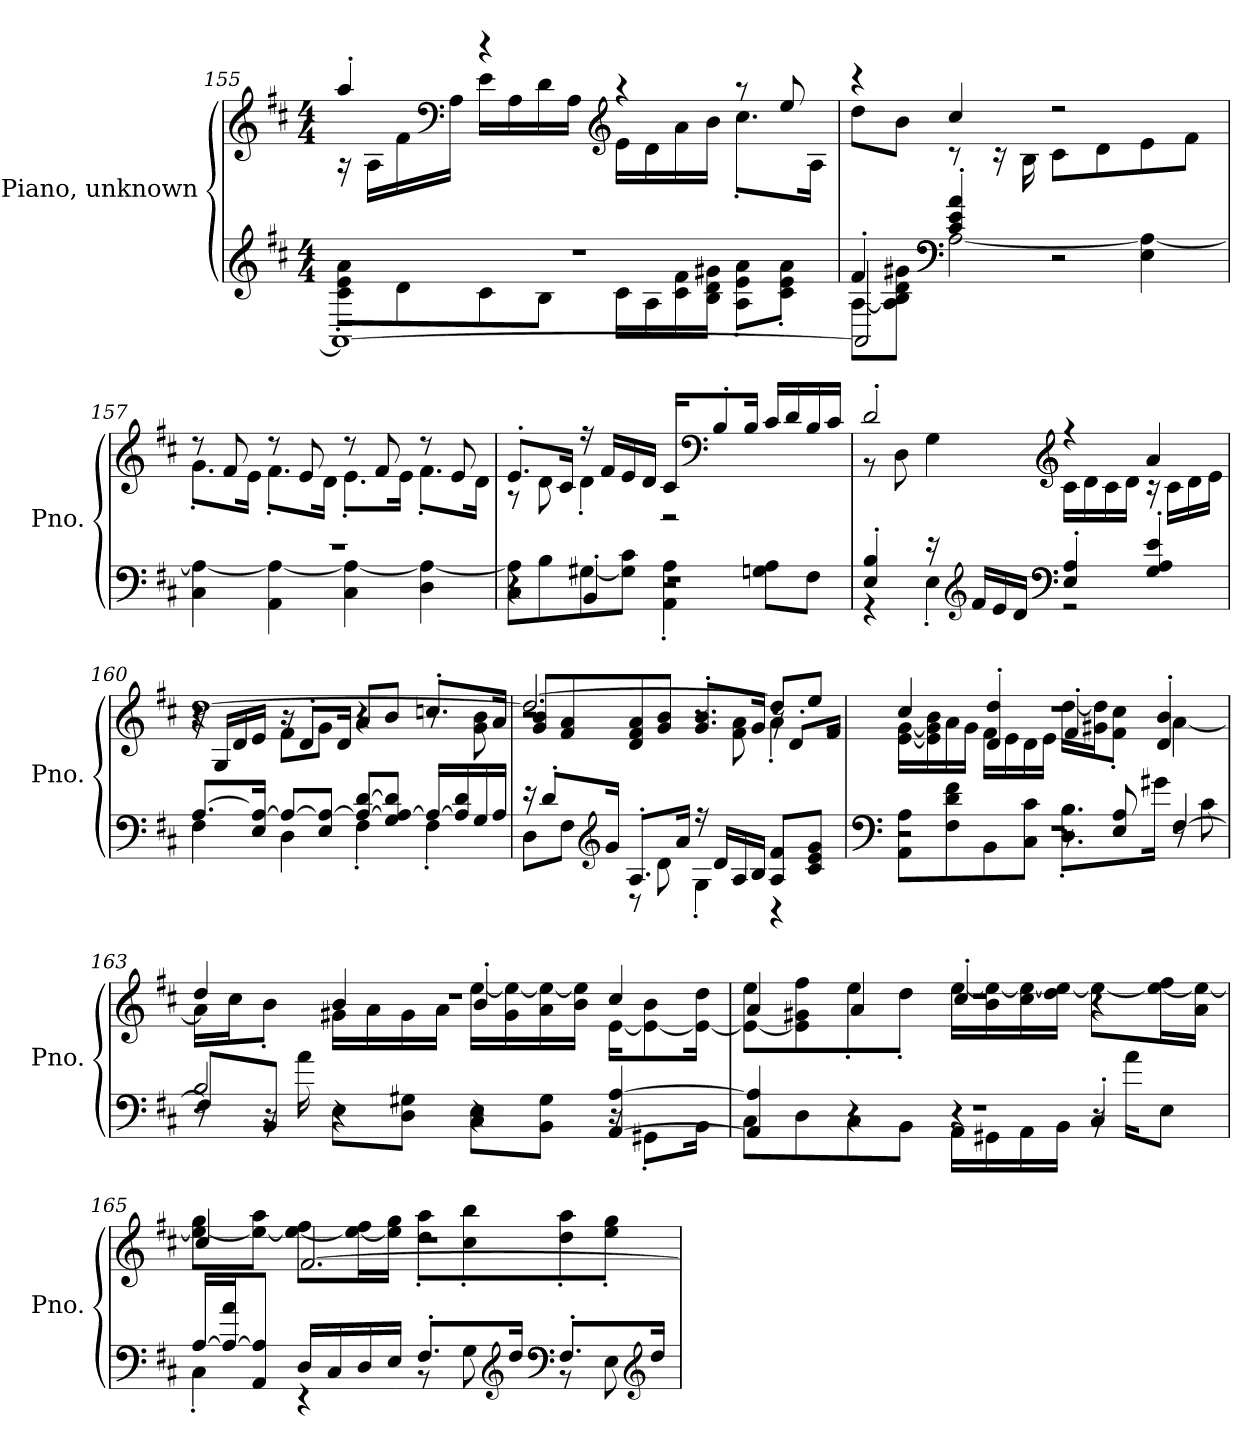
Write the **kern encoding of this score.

**kern	**kern
*part1	*part1
*staff2	*staff1
*I"Piano, unknown	*
*I'Pno.	*
!!LO:LB:g=z
*clefG2	*clefG2
*k[f#c#]	*k[f#c#]
*M4/4	*M4/4
=155	=155
*^	*^
*	*^	*	*
1r	8c#\' 8e\' 8a\'L	1AA_	4aa'/	16r
.	.	.	.	16A\LL
.	8d\	.	.	16f#\
*	*	*	*clefF4	*
.	.	.	.	16A\JJ
.	8c#\	.	4r	16e\LL
.	.	.	.	16A\
.	8B\J	.	.	16d\
.	.	.	.	16A\JJ
*	*	*	*clefG2	*
.	16c#\LL	.	4r	16e\LL
.	16A\	.	.	16d\
.	16c#\ 16f#\	.	.	16a\
.	16B\ 16d\ 16g#X\JJ	.	.	16b\JJ
.	8A\' 8e\' 8a\'L	.	8r	8.cc#'\L
.	8c#\' 8e\' 8a\'J	.	8ee/	.
.	.	.	.	16A\Jk
=156	=156	=156	=156	=156
4f#'/	[8A\L	2AA/]	4r	8dd\L
.	8A\] 8B\ 8d\ 8g#X\J	.	.	8b\J
*clefF4	*	*	*	*
4c#/' 4e/' 4a/'	[2A\	.	4cc#/	8r
.	.	.	.	16r
.	.	.	.	16B\
2r	.	2r	2r	8c#\L
.	.	.	.	8d\
.	4E\ 4A\_	.	.	8e\
.	.	.	.	8f#\J
*	*v	*v	*	*
!!LO:PB:g=z	!!
=157	=157	=157	=157
1r	4C#\ 4A\_	8r	8.g'\L
.	.	8f#/	.
.	.	.	16e\Jk
.	4AA\ 4A\_	8r	8.f#'\L
.	.	8e/	.
.	.	.	16d\Jk
.	4C#\ 4A\_	8r	8.e'\L
.	.	8f#/	.
.	.	.	16e\Jk
.	4D\ 4A\_	8r	8.f#'\L
.	.	8e/	.
.	.	.	16d\Jk
=158	=158	=158	=158
*	*^	*	*
1r	8C#\ 8A\]L	4r	8.e'/L	8r
.	8B\	.	.	8d\
.	.	.	16c#/Jk	.
.	[8G#X\	4BB'/	16r	4d'\
.	.	.	16f#/LL	.
.	8G#\] 8c#\J	.	16e/	.
.	.	.	16d/JJ	.
.	4AA\' 4A\'	2r	16c#/KL	2r
*	*	*	*clefF4	*
.	.	.	8B'/	.
.	.	.	16B/Jk	.
.	8Gn\ 8A\L	.	16c#/LL	.
.	.	.	16d/	.
.	8F#\J	.	16B/	.
.	.	.	16c#/JJ	.
*	*v	*v	*	*
!!LO:LB:g=z	!!
=159	=159	=159	=159
4E/' 4B/'	4r	2d'/	8r
.	.	.	8D\
16r	4E'\	.	4G\
*clefG2	*	*	*
16f#/LL	.	.	.
16e/	.	.	.
16d/JJ	.	.	.
*clefF4	*	*clefG2	*
4E/' 4A/'	2r	4r	16c#\LL
.	.	.	16d\
.	.	.	16c#\
.	.	.	16d\JJ
4G/' 4A/' 4e/'	.	4a/	16r
.	.	.	16c#\LL
.	.	.	16d\
.	.	.	16e\JJ
=160	=160	=160	=160
*	*	*	*^
[8.A/L	4F#\	[1dd	4r	16r
.	.	.	.	16G/LL
.	.	.	.	16d/
16E/ 16A/_Jk	.	.	.	16e/JJ
8A/L_	4D\	.	8f#\L	16r
.	.	.	.	8d'/L
8E/ 8A/_J	.	.	8g\J	.
.	.	.	.	16d/Jk
8A/_ [8d/L	4F#'\	.	4r	8a/L
8G/ 8A/_ 8d/]J	.	.	.	8b/J
16A/LL_	4F#'\	.	8r	8.ccn'/L
16A/] 16d/	.	.	.	.
16G/	.	.	8g\ 8b\	.
16A/JJ	.	.	.	16a/Jk
!!LO:LB:g=z	!!	!!
=161	=161	=161	=161	=161
16r	8D\L	2.dd/_	2r	8g/ 8b/L
8d'/L	.	.	.	.
.	8F#\J	.	.	8f#/ 8a/
*clefG2	*	*	*	*
16g/Jk	.	.	.	.
8.A'/L	8r	.	.	8d/ 8f#/ 8a/
.	8d\	.	.	8g/ 8b/J
16a/Jk	.	.	.	.
16r	4G'\	.	8r	8.g/' 8.b/'L
16d/LL	.	.	.	.
16A/	.	.	8f#\ 8a\	.
16B/JJ	.	.	.	16g/Jk
8A/ 8f#/L	4r	8dd/L]	4a'\	16r
.	.	.	.	8d'/L
8c#/ 8e/ 8g/J	.	8ee/J	.	.
.	.	.	.	16f#/Jk
*v	*v	*	*	*
=162	=162	=162	=162
*clefF4	*	*	*
*^	*	*	*
*	*^	*	*	*
1r	8AA\ 8A\L	2r	1r	[16e\ [16g\LL	4cc#/
.	.	.	.	16e\] 16g\] 16b\	.
.	8F#\ 8d\ 8f#\	.	.	16a\	.
.	.	.	.	16g\JJ	.
.	8BB\	.	.	16f#\LL	4d/' 4dd/'
.	.	.	.	16e\	.
.	8C#\ 8c#\J	.	.	16d\	.
.	.	.	.	16e\JJ	.
.	8.D\' 8.B\'L	8r	.	[16dd\LL	4f#'/
.	.	.	.	16g#X\ 16dd\]J	.
.	.	8E/ 8A/	.	8f#\' 8cc#\'J	.
.	16g#X\Jk	.	.	.	.
.	8r	[4F#/	.	[4a\	4d/' 4b/'
.	8c#\	.	.	.	.
!!LO:LB:g=z	!!	!!
=163	=163	=163	=163	=163	=163
2B/	8r	8F#/L]	1r	16a\LL]	4dd/
.	.	.	.	16cc#\J	.
.	16r	8BB/J	.	8b'\J	.
.	16a\	.	.	.	.
.	8E\L	4r	.	16g#X\LL	4b/
.	.	.	.	16a\	.
.	8D\ 8G#X\J	.	.	16g#\	.
.	.	.	.	16a\JJ	.
2r	8C#\ 8E\L	4r	.	[16ee\LL	4b'/
.	.	.	.	16g#\ 16ee\_	.
.	8BB\ 8G#\J	.	.	16a\ 16ee\_	.
.	.	.	.	16b\ 16ee\]JJ	.
.	16r	[4AA/ [4A/	.	[16e\KL	4cc#/
.	8GG#X'\L	.	.	8e\_ 8b\	.
.	16BB\Jk	.	.	16e\_ 16dd\Jk	.
=164	=164	=164	=164	=164	=164
1r	8C#\L	4AA/] 4A/]	1r	8e\_ 8ee\L	4a/
.	8D\	.	.	8e\] 8g#X\ 8ff#\	.
.	8C#\	4r	.	8ee'\	4a/
.	8BB\J	.	.	8dd'\J	.
.	16AA\LL	4r	.	[16ee\LL	4cc#'/
.	16GG#X\	.	.	16b\ 16ee\_	.
.	16AA\	.	.	16cc#\ 16ee\_	.
.	16BB\JJ	.	.	16dd\ 16ee\_JJ	.
.	16r	4C#'/	.	8ee\L_	4r
.	16a\KL	.	.	.	.
.	8E\J	.	.	16ee\_ 16ff#\L	.
.	.	.	.	16a\ 16ee\_JJ	.
*	*v	*v	*	*	*
!!LO:LB:g=z	!!	!!
=165	=165	=165	=165	=165
[16A/LL	4C#'\	1r	8ee\_ 8gg\L	4cc#/
16A/_ 16a/J	.	.	.	.
8AA/ 8A/]J	.	.	8ee\_ 8aa\J	.
16D/LL	4r	.	8ee\_ 8ff#\L	[2.f#/
16C#/	.	.	.	.
16D/	.	.	16ee\_ 16ff#\L	.
16E/JJ	.	.	16ee\] 16gg\JJ	.
8.F#'/L	8r	.	8dd\' 8aa\'L	.
.	8G\	.	8cc#\' 8bb\'	.
*clefG2	*	*	*	*
16dd/Jk	.	.	.	.
*clefF4	*	*	*	*
8.F#'/L	8r	.	8dd\' 8aa\'	.
.	8E\	.	8ee\' 8gg\'J	.
*clefG2	*	*	*	*
16dd/Jk	.	.	.	.
*v	*v	*	*	*
*	*v	*v	*v
=	=
*-	*-
